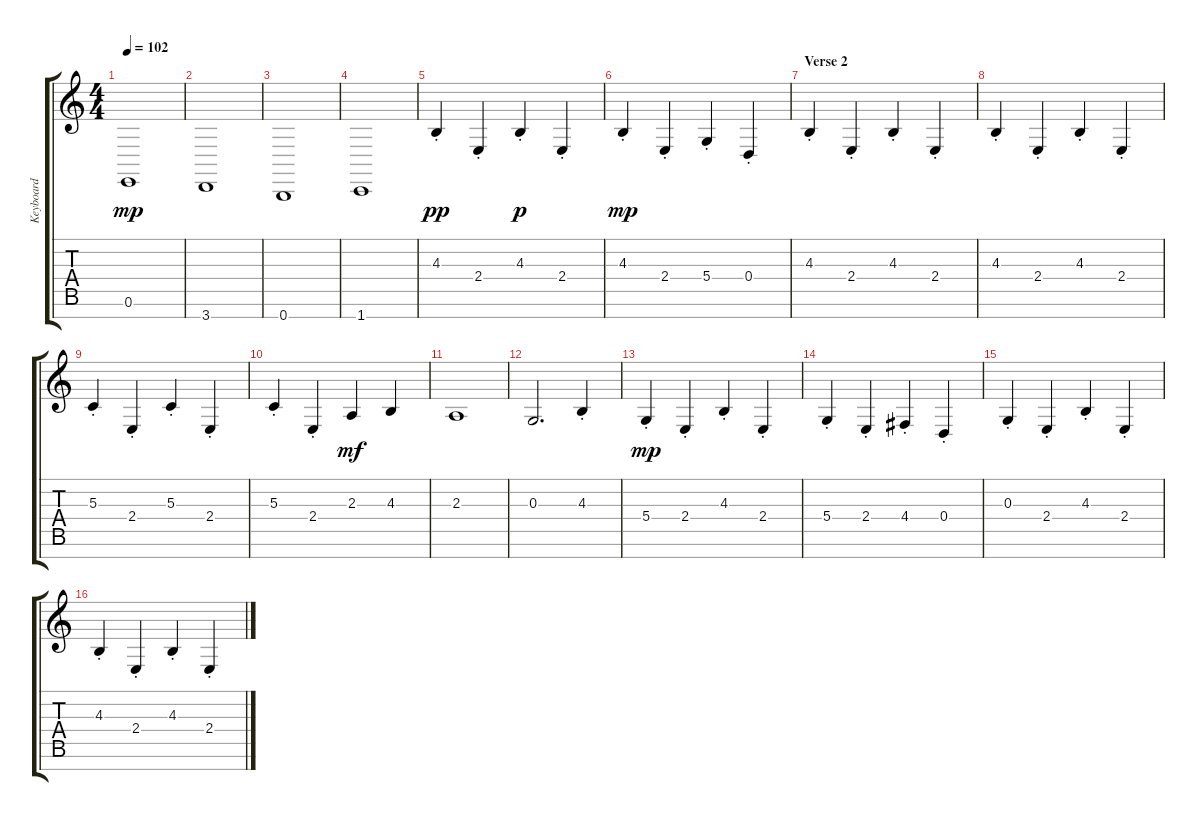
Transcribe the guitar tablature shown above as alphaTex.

\track ("Keyboard" "Keyboard") {instrument stringensemble1}
\staff {score tabs}
\tuning (E4 B3 G3 D3 A2 E2 B1) {hide}
\ts (4 4)
\tempo 102
\clef g2
\ks c
0.6.1{dy mp} |
3.7.1 |
0.7.1 |
1.7.1 |
4.3{st}.4{dy pp} 2.4{st}.4 4.3{st}.4{dy p} 2.4{st}.4 |
4.3{st}.4{dy mp} 2.4{st}.4 5.4{st}.4 0.4{st}.4 |
\section ("" "Verse 2")
4.3{st}.4 2.4{st}.4 4.3{st}.4 2.4{st}.4 |
4.3{st}.4 2.4{st}.4 4.3{st}.4 2.4{st}.4 |
5.3{st}.4 2.4{st}.4 5.3{st}.4 2.4{st}.4 |
5.3{st}.4 2.4{st}.4 2.3.4{dy mf} 4.3.4 |
2.3.1 |
0.3.2{d} 4.3{st}.4 |
5.4{st}.4{dy mp} 2.4{st}.4 4.3{st}.4 2.4{st}.4 |
5.4{st}.4 2.4{st}.4 4.4{st}.4 0.4{st}.4 |
0.3{st}.4 2.4{st}.4 4.3{st}.4 2.4{st}.4 |
4.3{st}.4 2.4{st}.4 4.3{st}.4 2.4{st}.4
